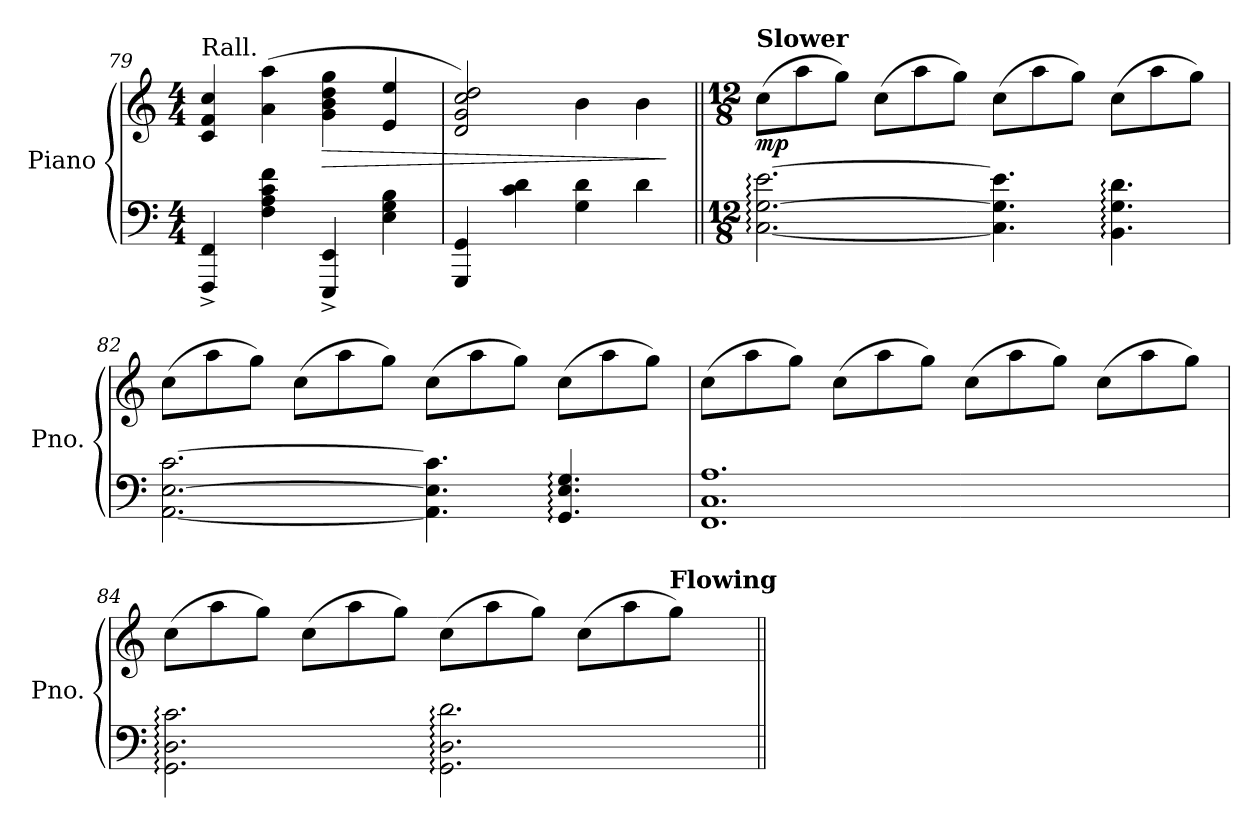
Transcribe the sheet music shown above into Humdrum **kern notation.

**kern	**kern	**dynam
*part1	*part1	*part1
*staff2	*staff1	*staff1/2
*I"Piano	*	*
*I'Pno.	*	*
!!LO:LB:g=z
*clefF4	*clefG2	*
*k[]	*k[]	*
*M4/4	*M4/4	*
=79	=79	=79
!	!LO:TX:a:t=Rall.	!
4FFF/^ 4FF/^	4c/ 4f/ 4cc/	.
*	*MM76	*
4F\ 4A\ 4c\ 4f\	(4a\ 4aa\	.
!	!	!LO:HP:b
4EEE/^ 4EE/^	4g\ 4b\ 4dd\ 4gg\	>
*	*MM68	*
4E\ 4G\ 4B\	4e/ 4ee/	.
=80	=80	=80
*	*MM68	*
4GGG/ 4GG/	2d/ 2g/ 2cc/ 2dd/)	.
4c\ 4d\	.	.
4G\ 4d\	4b\	.
4d\	4b\	.
.	.	]
!!LO:LB:g=z
=81||	=81||	=81||
*M12/8	*M12/8	*
*	*MM120	*
!	!LO:TX:a:B:t=Slower	!
!	!	!LO:DY:b
[2.C\: [2.G\: [2.e\:	(8cc\L	mp
.	8aa\	.
.	8gg\J)	.
.	(8cc\L	.
.	8aa\	.
.	8gg\J)	.
4.C\] 4.G\] 4.e\]	(8cc\L	.
.	8aa\	.
.	8gg\J)	.
4.BB\: 4.G\: 4.d\:	(8cc\L	.
.	8aa\	.
.	8gg\J)	.
=82	=82	=82
[2.AA\ [2.E\ [2.c\	(8cc\L	.
.	8aa\	.
.	8gg\J)	.
.	(8cc\L	.
.	8aa\	.
.	8gg\J)	.
4.AA\] 4.E\] 4.c\]	(8cc\L	.
.	8aa\	.
.	8gg\J)	.
4.GG/: 4.E/: 4.G/:	(8cc\L	.
.	8aa\	.
.	8gg\J)	.
=83	=83	=83
1.FF 1.C 1.A	(8cc\L	.
.	8aa\	.
.	8gg\J)	.
.	(8cc\L	.
.	8aa\	.
.	8gg\J)	.
.	(8cc\L	.
.	8aa\	.
.	8gg\J)	.
.	(8cc\L	.
.	8aa\	.
.	8gg\J)	.
!!LO:PB:g=z
=84	=84	=84
2.GG\: 2.D\: 2.c\:	(8cc\L	.
.	8aa\	.
.	8gg\J)	.
.	(8cc\L	.
.	8aa\	.
.	8gg\J)	.
2.GG\: 2.D\: 2.d\:	(8cc\L	.
.	8aa\	.
.	8gg\J)	.
.	(8cc\L	.
.	8aa\	.
!	!LO:TX:a:B:t=Flowing	!
.	8gg\J)	.
=||	=||	=||
*-	*-	*-
